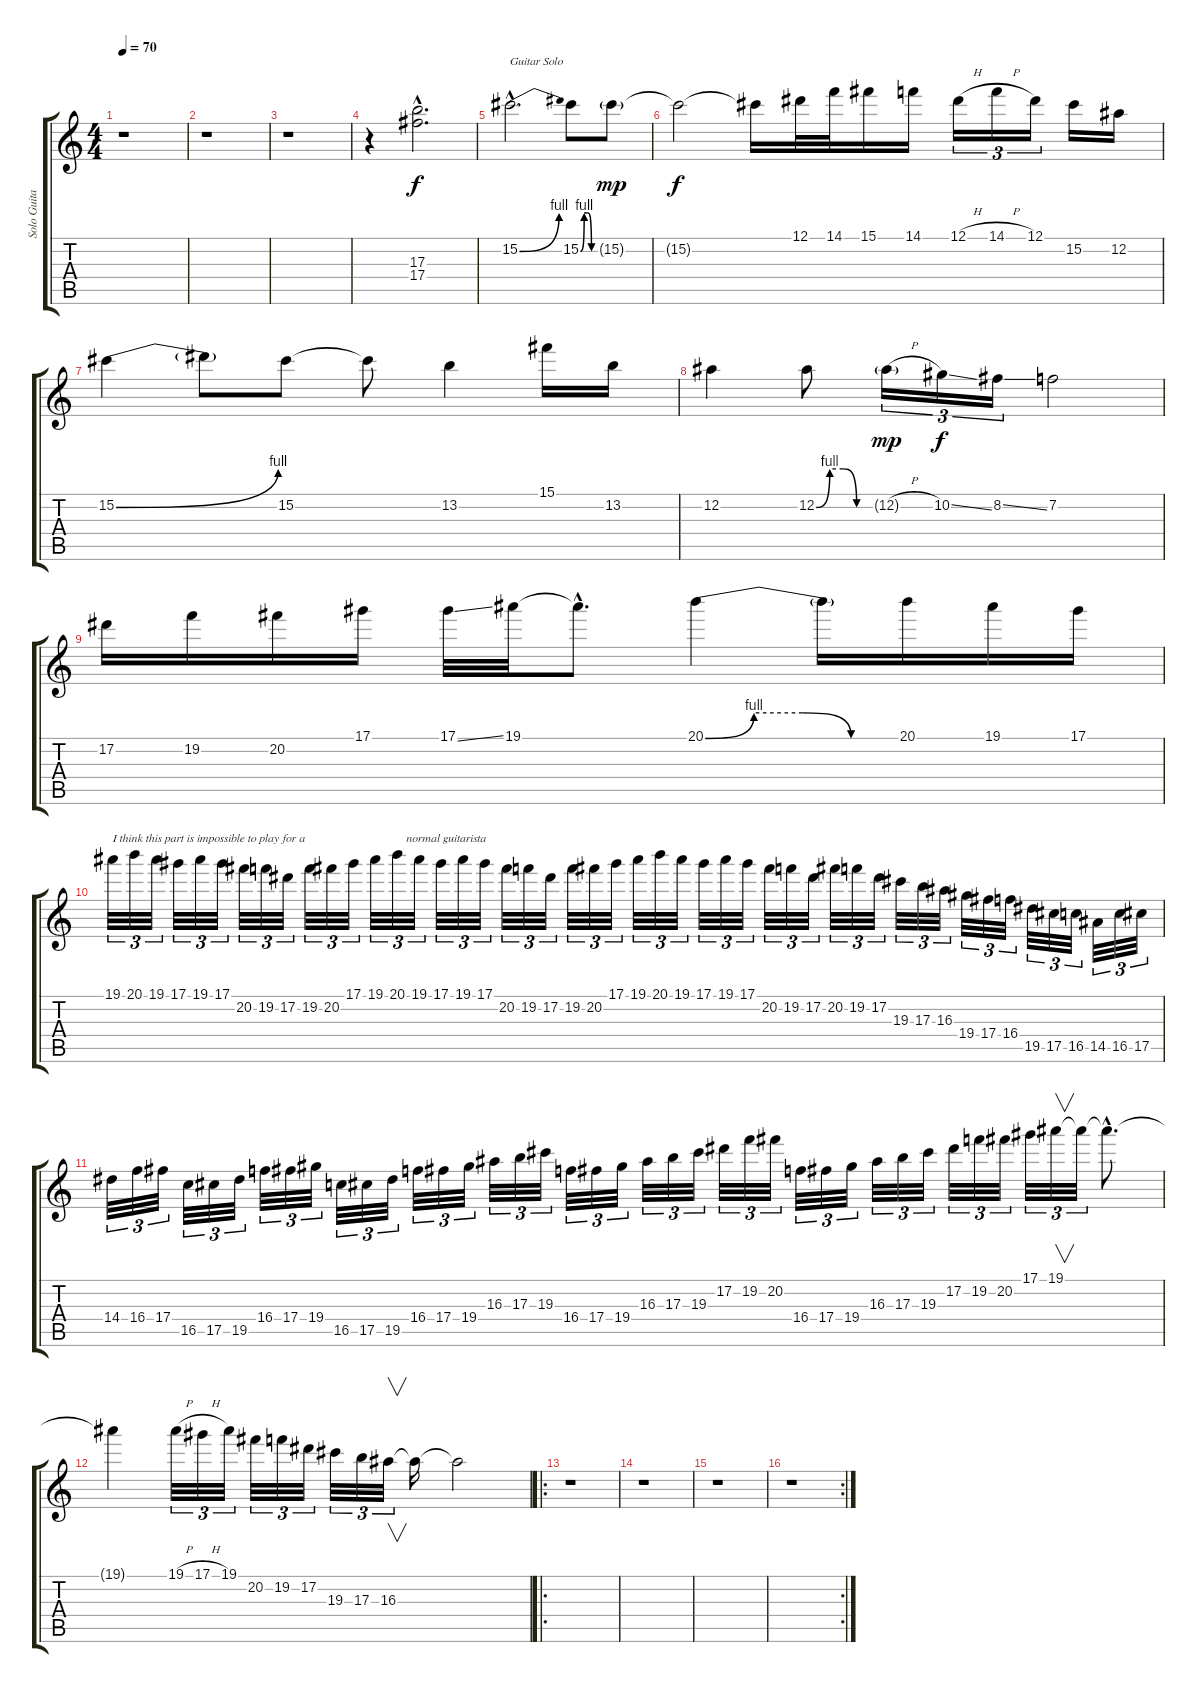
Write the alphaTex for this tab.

\track ("Solo Guitar" "Solo Guita") {instrument distortionguitar}
\staff {score tabs}
\tuning (Eb4 Bb3 Gb3 Db3 Ab2 Eb2) {hide}
\ts (4 4)
\tempo 70
\clef g2
\ks c
r.1{dy f} |
r.1 |
r.1 |
r.4 (17.3{hac} 17.4{hac}).2{d} |
15.2{be (bend 0 0 60 4) hac}.2{d txt "Guitar Solo"} 15.2{be (custom 0 0 15 4 30 4 45 0 60 0)}.8 15.2{g}.8{dy mp} |
15.2{t}.2{dy f} 15.2{t}.16 12.1.32 14.1.32 15.1.16 14.1.16 12.1{h}.16{tu (3 2)} 14.1{h}.16{tu (3 2)} 12.1.16{tu (3 2)} 15.2.16 12.2.16 |
15.2{be (bend 0 0 60 4)}.4 15.2{t}.8 15.2.8 15.2{t}.8 13.2.4 15.1.16 13.2.16 |
12.2.4 12.2{be (custom 0 0 15 4 30 4 45 0 60 0)}.8 12.2{h g}.16{tu (3 2) dy mp} 10.2{ss}.16{tu (3 2) dy f} 8.2{ss}.16{tu (3 2)} 7.2.2 |
17.2.16 19.2.16 20.2.16 17.1.16 17.1{ss}.32 19.1.32 19.1{hac t}.8{d} 20.1{be (custom 0 0 15 4 30 4 45 0 60 0)}.4 20.1{t}.16 20.1.16 19.1.16 17.1.16 |
19.1.32{tu (3 2) txt "I think this part is impossible to play for a "} 20.1.32{tu (3 2)} 19.1.32{tu (3 2)} 17.1.32{tu (3 2)} 19.1.32{tu (3 2)} 17.1.32{tu (3 2)} 20.2.32{tu (3 2)} 19.2.32{tu (3 2)} 17.2.32{tu (3 2)} 19.2.32{tu (3 2)} 20.2.32{tu (3 2)} 17.1.32{tu (3 2)} 19.1.32{tu (3 2)} 20.1.32{tu (3 2) txt "   normal guitarista"} 19.1.32{tu (3 2)} 17.1.32{tu (3 2)} 19.1.32{tu (3 2)} 17.1.32{tu (3 2)} 20.2.32{tu (3 2)} 19.2.32{tu (3 2)} 17.2.32{tu (3 2)} 19.2.32{tu (3 2)} 20.2.32{tu (3 2)} 17.1.32{tu (3 2)} 19.1.32{tu (3 2)} 20.1.32{tu (3 2)} 19.1.32{tu (3 2)} 17.1.32{tu (3 2)} 19.1.32{tu (3 2)} 17.1.32{tu (3 2)} 20.2.32{tu (3 2)} 19.2.32{tu (3 2)} 17.2.32{tu (3 2)} 20.2.32{tu (3 2)} 19.2.32{tu (3 2)} 17.2.32{tu (3 2)} 19.3.32{tu (3 2)} 17.3.32{tu (3 2)} 16.3.32{tu (3 2)} 19.4.32{tu (3 2)} 17.4.32{tu (3 2)} 16.4.32{tu (3 2)} 19.5.32{tu (3 2)} 17.5.32{tu (3 2)} 16.5.32{tu (3 2)} 14.5.32{tu (3 2)} 16.5.32{tu (3 2)} 17.5.32{tu (3 2)} |
14.4.32{tu (3 2)} 16.4.32{tu (3 2)} 17.4.32{tu (3 2)} 16.5.32{tu (3 2)} 17.5.32{tu (3 2)} 19.5.32{tu (3 2)} 16.4.32{tu (3 2)} 17.4.32{tu (3 2)} 19.4.32{tu (3 2)} 16.5.32{tu (3 2)} 17.5.32{tu (3 2)} 19.5.32{tu (3 2)} 16.4.32{tu (3 2)} 17.4.32{tu (3 2)} 19.4.32{tu (3 2)} 16.3.32{tu (3 2)} 17.3.32{tu (3 2)} 19.3.32{tu (3 2)} 16.4.32{tu (3 2)} 17.4.32{tu (3 2)} 19.4.32{tu (3 2)} 16.3.32{tu (3 2)} 17.3.32{tu (3 2)} 19.3.32{tu (3 2)} 17.2.32{tu (3 2)} 19.2.32{tu (3 2)} 20.2.32{tu (3 2)} 16.4.32{tu (3 2)} 17.4.32{tu (3 2)} 19.4.32{tu (3 2)} 16.3.32{tu (3 2)} 17.3.32{tu (3 2)} 19.3.32{tu (3 2)} 17.2.32{tu (3 2)} 19.2.32{tu (3 2)} 20.2.32{tu (3 2)} 17.1.32{tu (3 2)} 19.1.32{v tu (3 2)} 19.1{t}.32{tu (3 2)} 19.1{hac t}.8{d} |
19.1{t}.4 19.1{h}.32{tu (3 2)} 17.1{h}.32{tu (3 2)} 19.1.32{tu (3 2)} 20.2.32{tu (3 2)} 19.2.32{tu (3 2)} 17.2.32{tu (3 2)} 19.3.32{tu (3 2)} 17.3.32{tu (3 2)} 16.3.32{v tu (3 2)} 16.3{t}.16 16.3{t}.2 |
\ro
r.1 |
r.1 |
r.1 |
\rc 2
r.1
